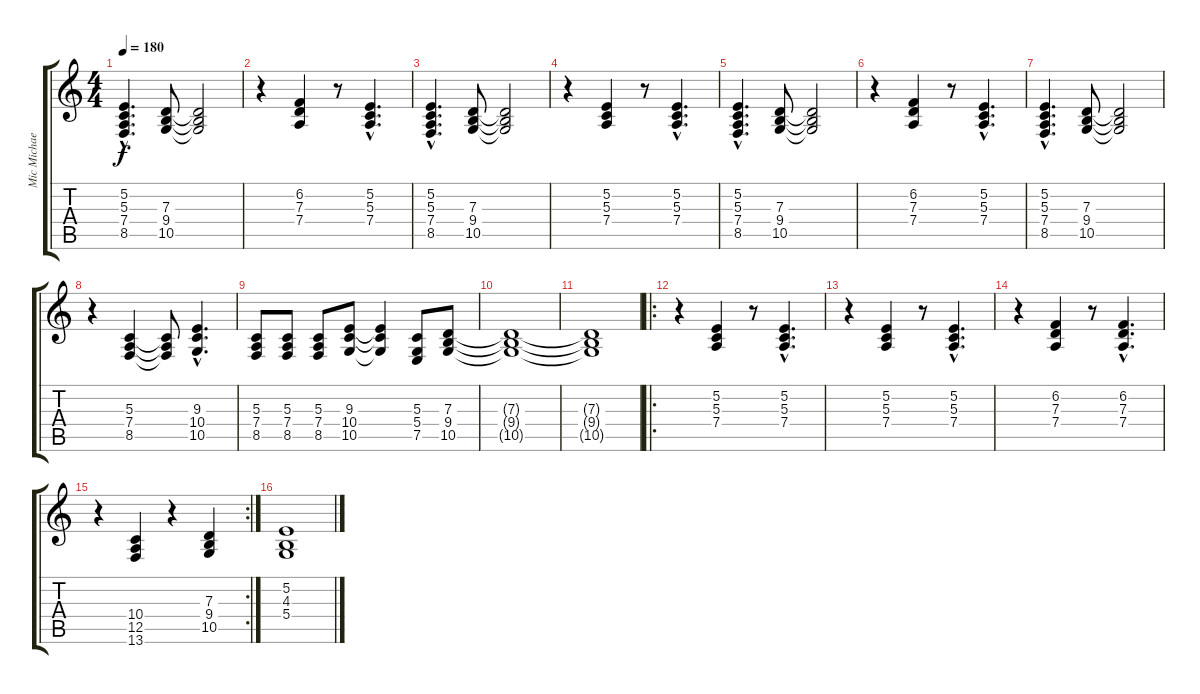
\track ("Mic Michaeli Keyboard" "Mic Michae") {instrument pad3polysynth}
\staff {score tabs}
\tuning (E4 B3 G3 D3 A2 E2) {hide}
\ts (4 4)
\tempo 180
\clef g2
\ks c
(5.2{hac} 5.3{hac} 7.4{hac} 8.5{hac}).4{d dy f} (7.3 9.4 10.5).8 (7.3{t} 9.4{t} 10.5{t}).2 |
r.4 (6.2 7.3 7.4).4 r.8 (5.2{hac} 5.3{hac} 7.4{hac}).4{d} |
(5.2{hac} 5.3{hac} 7.4{hac} 8.5{hac}).4{d} (7.3 9.4 10.5).8 (7.3{t} 9.4{t} 10.5{t}).2 |
r.4 (5.2 5.3 7.4).4 r.8 (5.2{hac} 5.3{hac} 7.4{hac}).4{d} |
(5.2{hac} 5.3{hac} 7.4{hac} 8.5{hac}).4{d} (7.3 9.4 10.5).8 (7.3{t} 9.4{t} 10.5{t}).2 |
r.4 (6.2 7.3 7.4).4 r.8 (5.2{hac} 5.3{hac} 7.4{hac}).4{d} |
(5.2{hac} 5.3{hac} 7.4{hac} 8.5{hac}).4{d} (7.3 9.4 10.5).8 (7.3{t} 9.4{t} 10.5{t}).2 |
r.4 (5.3 7.4 8.5).4 (5.3{t} 7.4{t} 8.5{t}).8 (9.3{hac} 10.4{hac} 10.5{hac}).4{d} |
(5.3 7.4 8.5).8 (5.3 7.4 8.5).8 (5.3 7.4 8.5).8 (9.3 10.4 10.5).8 (9.3{t} 10.4{t} 10.5{t}).4 (5.3 5.4 7.5).8 (7.3 9.4 10.5).8 |
(7.3{t} 9.4{t} 10.5{t}).1 |
(7.3{t} 9.4{t} 10.5{t}).1 |
\ro
r.4 (5.2 5.3 7.4).4 r.8 (5.2{hac} 5.3{hac} 7.4{hac}).4{d} |
r.4 (5.2 5.3 7.4).4 r.8 (5.2{hac} 5.3{hac} 7.4{hac}).4{d} |
r.4 (6.2 7.3 7.4).4 r.8 (6.2{hac} 7.3{hac} 7.4{hac}).4{d} |
\rc 2
r.4 (10.4 12.5 13.6).4 r.4 (7.3 9.4 10.5).4 |
(5.2 4.3 5.4).1
